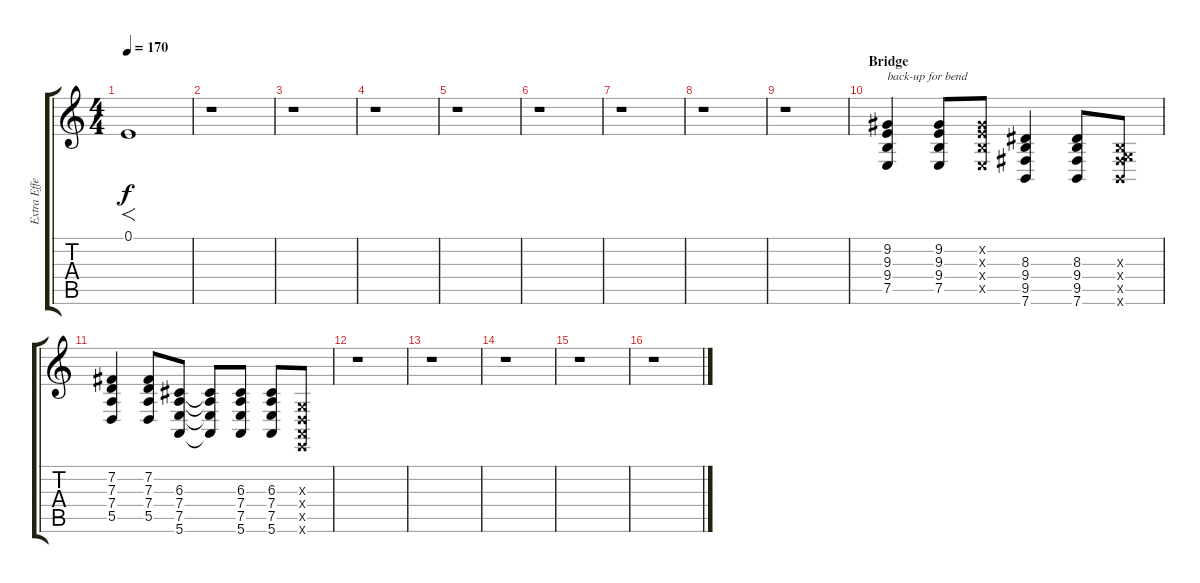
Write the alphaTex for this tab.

\track ("Extra Effects" "Extra Effe") {instrument reversecymbal}
\staff {score tabs}
\tuning (E4 B3 G3 D3 A2 E2) {hide}
\ts (4 4)
\tempo 170
\clef g2
\ks c
0.1.1{f dy f} |
r.1 |
r.1 |
r.1 |
r.1 |
r.1 |
r.1 |
r.1 |
r.1 |
\section ("" "Bridge")
(9.2 9.3 9.4 7.5).4{txt "back-up for bend"} (9.2 9.3 9.4 7.5).8 (9.2{x} 9.3{x} 9.4{x} 7.5{x}).8 (8.3 9.4 9.5 7.6).4 (8.3 9.4 9.5 7.6).8 (0.3{x} 9.4{x} 9.5{x} 7.6{x}).8 |
(7.2 7.3 7.4 5.5).4 (7.2 7.3 7.4 5.5).8 (6.3 7.4 7.5 5.6).8 (6.3{t} 7.4{t} 7.5{t} 5.6{t}).8 (6.3 7.4 7.5 5.6).8 (6.3 7.4 7.5 5.6).8 (0.3{x} 0.4{x} 0.5{x} 0.6{x}).8 |
r.1 |
r.1 |
r.1 |
r.1 |
r.1
